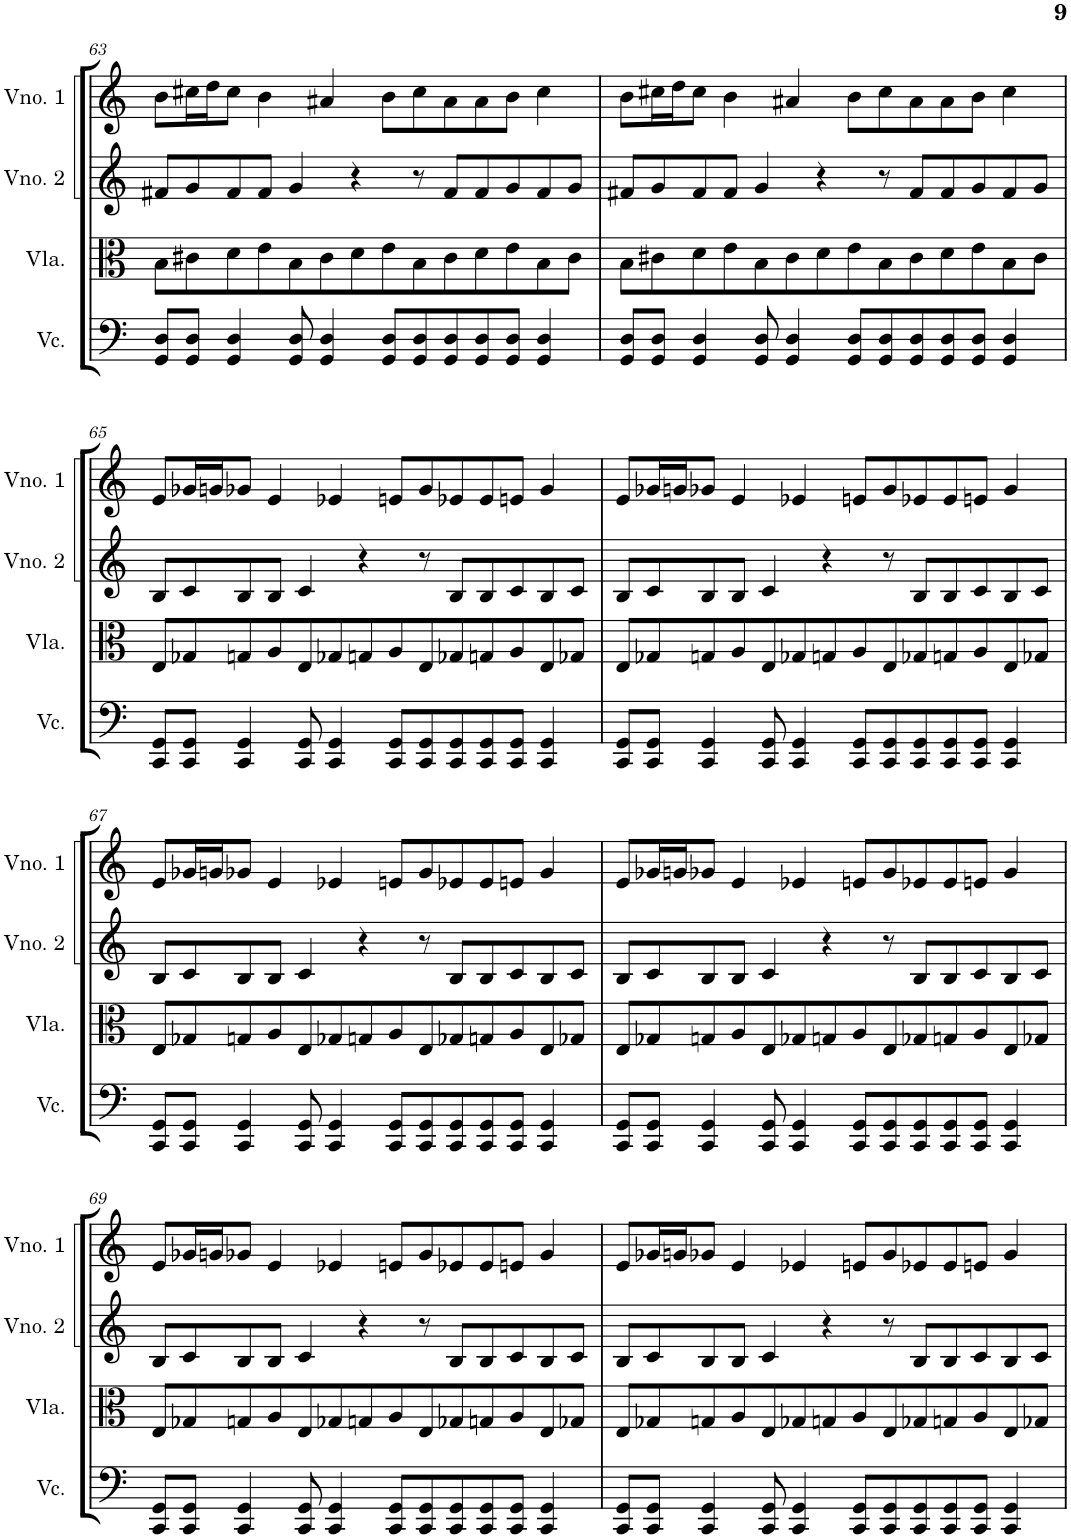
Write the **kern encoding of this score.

**kern	**kern	**kern	**kern
*part4	*part3	*part2	*part1
*staff4	*staff3	*staff2	*staff1
*I"Violoncelo	*I"Viola	*I"Violino 2	*I"Violino 1
*I'Vc.	*I'Vla.	*I'Vno. 2	*I'Vno. 1
!!LO:PB:g=z
*clefF4	*clefC3	*clefG2	*clefG2
*k[]	*k[]	*k[]	*k[]
*M7/4	*M7/4	*M7/4	*M7/4
=63	=63	=63	=63
8GG/ 8D/L	8B\L	8f#X/L	8b\L
8GG/ 8D/J	8c#X\	8g/	16cc#X\L
.	.	.	16dd\J
4GG/ 4D/	8d\	8f#/	8cc#\J
.	8e\	8f#/J	4b\
8GG/ 8D/	8B\	4g/	.
4GG/ 4D/	8c#\	.	4a#X/
.	8d\	4r	.
8GG/ 8D/L	8e\	.	8b\L
8GG/ 8D/	8B\	8r	8cc#\
8GG/ 8D/	8c#\	8f#/L	8a#\
8GG/ 8D/	8d\	8f#/	8a#\
8GG/ 8D/J	8e\	8g/	8b\J
4GG/ 4D/	8B\	8f#/	4cc#\
.	8c#\J	8g/J	.
=64	=64	=64	=64
8GG/ 8D/L	8B\L	8f#X/L	8b\L
8GG/ 8D/J	8c#X\	8g/	16cc#X\L
.	.	.	16dd\J
4GG/ 4D/	8d\	8f#/	8cc#\J
.	8e\	8f#/J	4b\
8GG/ 8D/	8B\	4g/	.
4GG/ 4D/	8c#\	.	4a#X/
.	8d\	4r	.
8GG/ 8D/L	8e\	.	8b\L
8GG/ 8D/	8B\	8r	8cc#\
8GG/ 8D/	8c#\	8f#/L	8a#\
8GG/ 8D/	8d\	8f#/	8a#\
8GG/ 8D/J	8e\	8g/	8b\J
4GG/ 4D/	8B\	8f#/	4cc#\
.	8c#\J	8g/J	.
!!LO:LB:g=z
=65	=65	=65	=65
8CC/ 8GG/L	8E/L	8B/L	8e/L
8CC/ 8GG/J	8G-X/	8c/	16g-X/L
.	.	.	16gn/J
4CC/ 4GG/	8Gn/	8B/	8g-X/J
.	8A/	8B/J	4e/
8CC/ 8GG/	8E/	4c/	.
4CC/ 4GG/	8G-X/	.	4e-X/
.	8Gn/	4r	.
8CC/ 8GG/L	8A/	.	8en/L
8CC/ 8GG/	8E/	8r	8g-/
8CC/ 8GG/	8G-X/	8B/L	8e-X/
8CC/ 8GG/	8Gn/	8B/	8e-/
8CC/ 8GG/J	8A/	8c/	8en/J
4CC/ 4GG/	8E/	8B/	4g-/
.	8G-X/J	8c/J	.
=66	=66	=66	=66
8CC/ 8GG/L	8E/L	8B/L	8e/L
8CC/ 8GG/J	8G-X/	8c/	16g-X/L
.	.	.	16gn/J
4CC/ 4GG/	8Gn/	8B/	8g-X/J
.	8A/	8B/J	4e/
8CC/ 8GG/	8E/	4c/	.
4CC/ 4GG/	8G-X/	.	4e-X/
.	8Gn/	4r	.
8CC/ 8GG/L	8A/	.	8en/L
8CC/ 8GG/	8E/	8r	8g-/
8CC/ 8GG/	8G-X/	8B/L	8e-X/
8CC/ 8GG/	8Gn/	8B/	8e-/
8CC/ 8GG/J	8A/	8c/	8en/J
4CC/ 4GG/	8E/	8B/	4g-/
.	8G-X/J	8c/J	.
!!LO:LB:g=z
=67	=67	=67	=67
8CC/ 8GG/L	8E/L	8B/L	8e/L
8CC/ 8GG/J	8G-X/	8c/	16g-X/L
.	.	.	16gn/J
4CC/ 4GG/	8Gn/	8B/	8g-X/J
.	8A/	8B/J	4e/
8CC/ 8GG/	8E/	4c/	.
4CC/ 4GG/	8G-X/	.	4e-X/
.	8Gn/	4r	.
8CC/ 8GG/L	8A/	.	8en/L
8CC/ 8GG/	8E/	8r	8g-/
8CC/ 8GG/	8G-X/	8B/L	8e-X/
8CC/ 8GG/	8Gn/	8B/	8e-/
8CC/ 8GG/J	8A/	8c/	8en/J
4CC/ 4GG/	8E/	8B/	4g-/
.	8G-X/J	8c/J	.
=68	=68	=68	=68
8CC/ 8GG/L	8E/L	8B/L	8e/L
8CC/ 8GG/J	8G-X/	8c/	16g-X/L
.	.	.	16gn/J
4CC/ 4GG/	8Gn/	8B/	8g-X/J
.	8A/	8B/J	4e/
8CC/ 8GG/	8E/	4c/	.
4CC/ 4GG/	8G-X/	.	4e-X/
.	8Gn/	4r	.
8CC/ 8GG/L	8A/	.	8en/L
8CC/ 8GG/	8E/	8r	8g-/
8CC/ 8GG/	8G-X/	8B/L	8e-X/
8CC/ 8GG/	8Gn/	8B/	8e-/
8CC/ 8GG/J	8A/	8c/	8en/J
4CC/ 4GG/	8E/	8B/	4g-/
.	8G-X/J	8c/J	.
!!LO:LB:g=z
=69	=69	=69	=69
8CC/ 8GG/L	8E/L	8B/L	8e/L
8CC/ 8GG/J	8G-X/	8c/	16g-X/L
.	.	.	16gn/J
4CC/ 4GG/	8Gn/	8B/	8g-X/J
.	8A/	8B/J	4e/
8CC/ 8GG/	8E/	4c/	.
4CC/ 4GG/	8G-X/	.	4e-X/
.	8Gn/	4r	.
8CC/ 8GG/L	8A/	.	8en/L
8CC/ 8GG/	8E/	8r	8g-/
8CC/ 8GG/	8G-X/	8B/L	8e-X/
8CC/ 8GG/	8Gn/	8B/	8e-/
8CC/ 8GG/J	8A/	8c/	8en/J
4CC/ 4GG/	8E/	8B/	4g-/
.	8G-X/J	8c/J	.
=70	=70	=70	=70
8CC/ 8GG/L	8E/L	8B/L	8e/L
8CC/ 8GG/J	8G-X/	8c/	16g-X/L
.	.	.	16gn/J
4CC/ 4GG/	8Gn/	8B/	8g-X/J
.	8A/	8B/J	4e/
8CC/ 8GG/	8E/	4c/	.
4CC/ 4GG/	8G-X/	.	4e-X/
.	8Gn/	4r	.
8CC/ 8GG/L	8A/	.	8en/L
8CC/ 8GG/	8E/	8r	8g-/
8CC/ 8GG/	8G-X/	8B/L	8e-X/
8CC/ 8GG/	8Gn/	8B/	8e-/
8CC/ 8GG/J	8A/	8c/	8en/J
4CC/ 4GG/	8E/	8B/	4g-/
.	8G-X/J	8c/J	.
=	=	=	=
*-	*-	*-	*-
